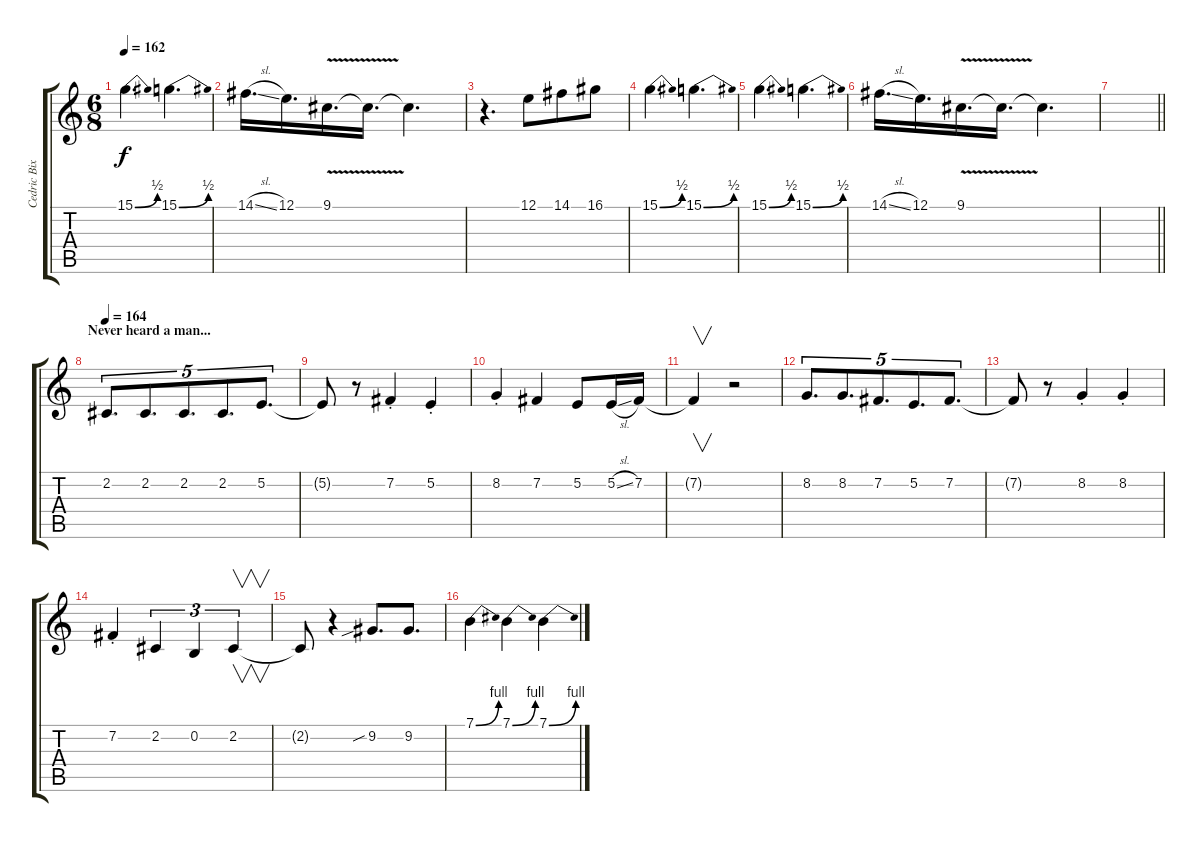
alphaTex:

\track ("Cedric Bixler-Zavala" "Cedric Bix") {instrument altosax}
\staff {score tabs}
\tuning (E4 B3 G3 D3 A2 E2) {hide}
\ts (6 8)
\tempo 162
\clef g2
\ks c
15.1{be (bend 0 0 60 2)}.4{d dy f} 15.1{be (bend 0 0 60 2)}.4{d} |
14.1{sl}.16{d} 12.1.16{d} 9.1{v}.16{d} 9.1{t}.16{d} 9.1{t}.4{d} |
r.4{d} 12.1.8 14.1.8 16.1.8 |
15.1{be (bend 0 0 60 2)}.4{d} 15.1{be (bend 0 0 60 2)}.4{d} |
15.1{be (bend 0 0 60 2)}.4{d} 15.1{be (bend 0 0 60 2)}.4{d} |
14.1{sl}.16{d} 12.1.16{d} 9.1{v}.16{d} 9.1{t}.16{d} 9.1{t}.4{d} |
\barLineRight lightlight
|
\section ("" "Never heard a man...")
\tempo 164
2.2.8{d tu (5 4) volume 16} 2.2.8{d tu (5 4)} 2.2.8{d tu (5 4)} 2.2.8{d tu (5 4)} 5.2.8{d tu (5 4)} |
5.2{t}.8 r.8 7.2{st}.4 5.2{st}.4 |
8.2{st}.4 7.2.4 5.2.8 5.2{sl}.16 7.2.16 |
7.2{t}.4{v} r.2 |
8.2.8{d tu (5 4)} 8.2.8{d tu (5 4)} 7.2.8{d tu (5 4)} 5.2.8{d tu (5 4)} 7.2.8{d tu (5 4)} |
7.2{t}.8 r.8 8.2{st}.4 8.2{st}.4 |
7.2{st}.4 2.2.4{tu (3 2)} 0.2.4{tu (3 2)} 2.2.4{v tu (3 2)} |
2.2{t}.8 r.4 9.2{sib}.8{d} 9.2.8{d} |
7.1{be (bend 0 0 60 4)}.4 7.1{be (bend 0 0 60 4)}.4 7.1{be (bend 0 0 60 4)}.4
